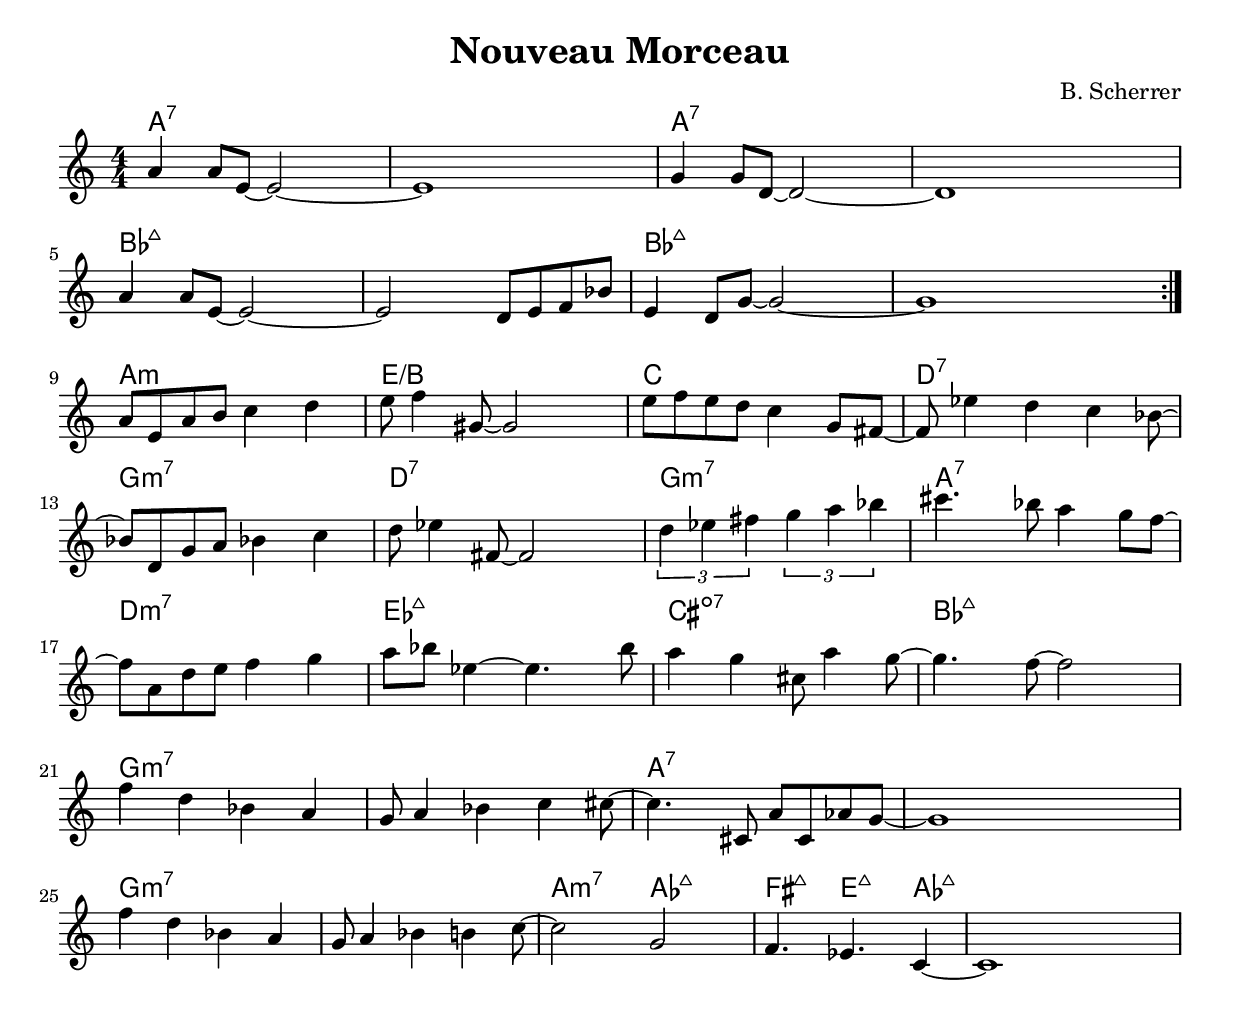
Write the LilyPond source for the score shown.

\version "2.18.2"	

noteCibleTransposition =   c   % c         % d pour Si b %  a, pour Mi b

ton = ""

indent = 0

melodie =  \relative c''{
  \key c \major
  \numericTimeSignature
  \time 4/4
  \repeat volta 2 {
    a4 a8 e8~ e2~ | e1 | g4 g8 d8~ d2~ | d1
    a'4 a8 e8~ e2~ | e2 d8 e f bes | e,4 d8 g8~ g2~ | g1 | \break
  }
  \key c \major
  a8 e a b c4 d | e8 f4 gis,8~ gis2 | e'8 f e d c4 g8 fis8~ | fis8 ees'4 d c4 bes8~ | \break
  bes8 d,  g8 a bes4 c | d8 ees4 fis,8~ fis2 |  \tuplet 3/2 {d'4 ees fis} \tuplet 3/2 {g a bes} | cis4. bes8 a4 g8 f~  \break

  f8 a, d e f4 g | a8 bes ees,4~ ees4. bes'8 | a4 g4 cis,8 a'4 g8~ | g4. f8~ f2 | \break

  f4 d bes a | g8 a4 bes c cis8~ | cis4. cis,8 a' cis, aes' g~ |g1 | \break  
   f'4 d bes a | g8 a4 bes b c8~ | c2 g |  f4. ees4.  c4~ | c1\break  
  
}



harmonie =  \chordmode{
\repeat volta 2 {
  a1:7 | s | a:7 | s
  bes:maj7 | s | bes:maj7 | s
}
  a:min | e/b | c | d:7  | g:min7 | d:7 | g:min7 | a:7
  d:min7 | ees:maj7 | cis:3-.5-.7- | bes:maj7 |
  
  g:min7 | s | a:7 | s |
  g:min7 | s | a2:min7 aes:maj7 | fis4.:maj7 e4.:maj7 aes4:maj7 | s
}

\header {
  title = #(string-append "Nouveau Morceau" ton )
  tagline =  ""
  composer = "B. Scherrer"
}



\score{
  <<
    \new ChordNames {
      \transpose c \noteCibleTransposition{
	\harmonie
      }
    }
    \new Staff { 
      \transpose c \noteCibleTransposition {
      \melodie
      }
    }
  >>
  \layout{ \context {      \Score      proportionalNotationDuration = #(ly:make-moment 4 30     )   } }
}






\score {
  <<
    \new Staff << \unfoldRepeats{\melodie 
                                 }  >>
    \new Staff << \unfoldRepeats{\harmonie
                          } >> 
  >>
\midi{ \tempo 2 = 90 }
}